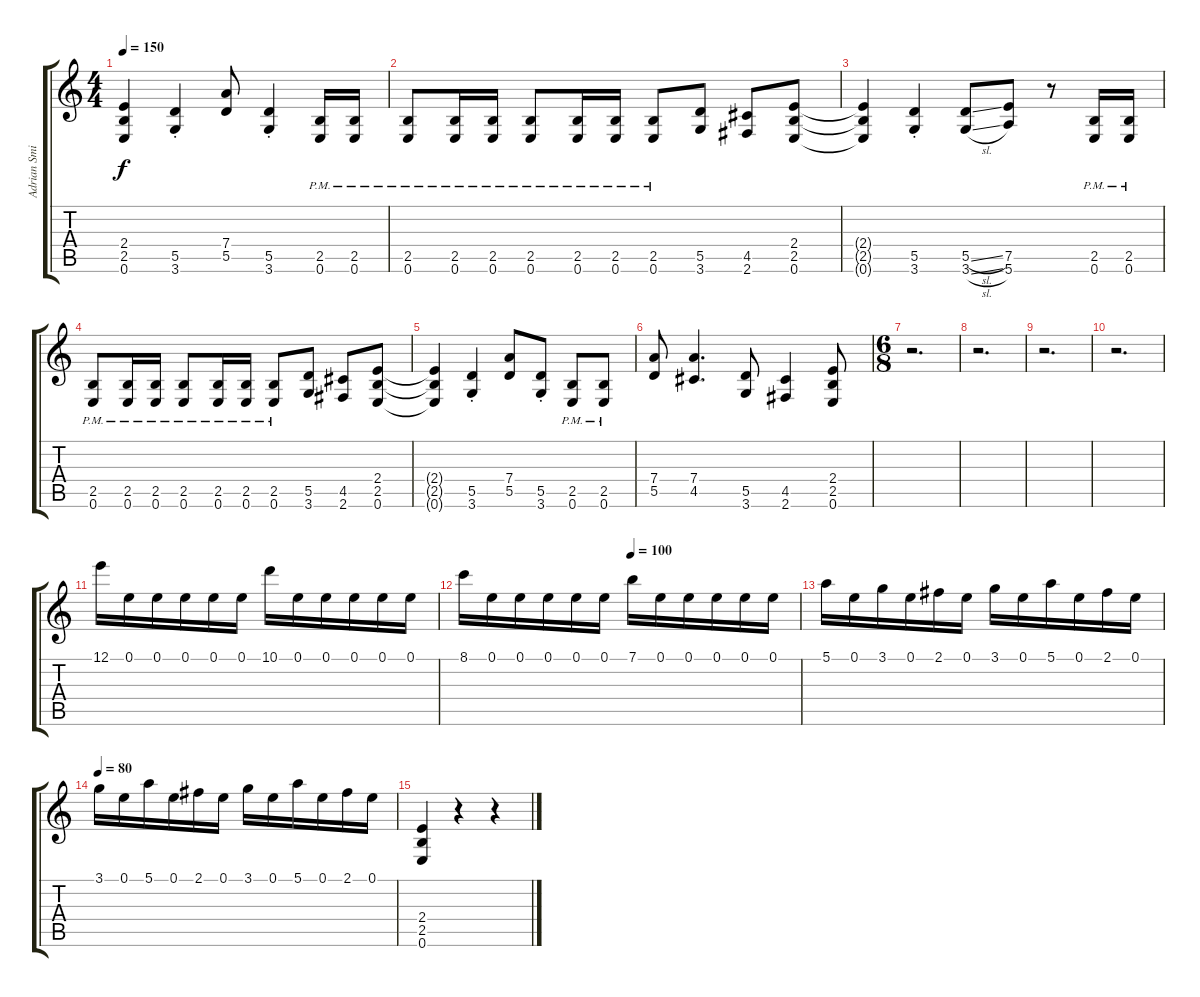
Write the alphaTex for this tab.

\track ("Adrian Smith" "Adrian Smi") {instrument distortionguitar}
\staff {score tabs}
\tuning (E4 B3 G3 D3 A2 E2) {hide}
\ts (4 4)
\tempo 150
\clef g2
\ks c
(2.4{t} 2.5{t} 0.6{t}).4{dy f} (5.5{st} 3.6{st}).4 (7.4 5.5).8 (5.5{st} 3.6{st}).4 (2.5{pm} 0.6{pm}).16 (2.5{pm} 0.6{pm}).16 |
(2.5{pm} 0.6{pm}).8 (2.5{pm} 0.6{pm}).16 (2.5{pm} 0.6{pm}).16 (2.5{pm} 0.6{pm}).8 (2.5{pm} 0.6{pm}).16 (2.5{pm} 0.6{pm}).16 (2.5{pm} 0.6{pm}).8 (5.5 3.6).8 (4.5 2.6).8 (2.4 2.5 0.6).8 |
(2.4{t} 2.5{t} 0.6{t}).4 (5.5{st} 3.6{st}).4 (5.5{sl} 3.6{sl}).8 (7.5 5.6).8 r.8 (2.5{pm} 0.6{pm}).16 (2.5{pm} 0.6{pm}).16 |
(2.5{pm} 0.6{pm}).8 (2.5{pm} 0.6{pm}).16 (2.5{pm} 0.6{pm}).16 (2.5{pm} 0.6{pm}).8 (2.5{pm} 0.6{pm}).16 (2.5{pm} 0.6{pm}).16 (2.5{pm} 0.6{pm}).8 (5.5 3.6).8 (4.5 2.6).8 (2.4 2.5 0.6).8 |
(2.4{t} 2.5{t} 0.6{t}).4 (5.5{st} 3.6{st}).4 (7.4 5.5).8 (5.5{st} 3.6{st}).8 (2.5{pm} 0.6{pm}).8 (2.5{pm} 0.6{pm}).8 |
(7.4 5.5).8 (7.4 4.5).4{d} (5.5 3.6).8 (4.5 2.6).4 (2.4 2.5 0.6).8 |
\ts (6 8)
r.2{d volume 14} |
r.2{d} |
r.2{d} |
r.2{d} |
12.1.16{volume 6 instrument distortionguitar} 0.1.16 0.1.16 0.1.16 0.1.16 0.1.16 10.1.16 0.1.16 0.1.16 0.1.16 0.1.16 0.1.16 |
\tempo (100 0.5)
8.1.16 0.1.16 0.1.16 0.1.16 0.1.16 0.1.16 7.1.16 0.1.16 0.1.16 0.1.16 0.1.16 0.1.16 |
5.1.16 0.1.16 3.1.16 0.1.16 2.1.16 0.1.16 3.1.16 0.1.16 5.1.16 0.1.16 2.1.16 0.1.16 |
\tempo 80
3.1.16 0.1.16 5.1.16 0.1.16 2.1.16 0.1.16 3.1.16 0.1.16 5.1.16 0.1.16 2.1.16 0.1.16 |
(2.4 2.5 0.6).4 r.4 r.4
